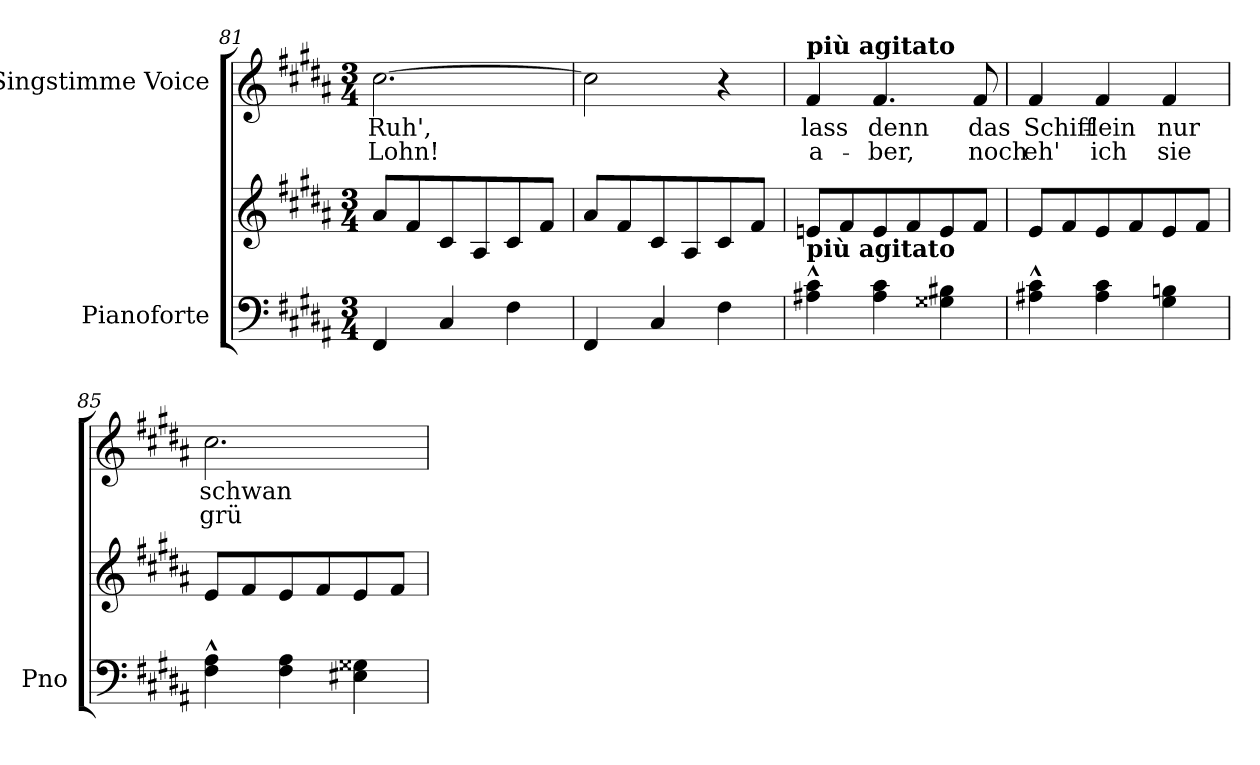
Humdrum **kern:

**kern	**kern	**kern	**text	**text
*part2	*part2	*part1	*part1	*part1
*staff3	*staff2	*staff1	*staff1	*staff1
*I"Pianoforte	*	*I"Singstimme Voice	*	*
*I'Pno	*	*	*	*
*clefF4	*clefG2	*clefG2	*	*
*k[f#c#g#d#a#]	*k[f#c#g#d#a#]	*k[f#c#g#d#a#]	*	*
*M3/4	*M3/4	*M3/4	*	*
=81	=81	=81	=81	=81
!	!	!	!LO:LY:b	!LO:LY:b
4FF#/	8a#/L	[2.cc#\	Ruh',	Lohn!
.	8f#/	.	.	.
4C#/	8c#/	.	.	.
.	8A#/	.	.	.
4F#\	8c#/	.	.	.
.	8f#/J	.	.	.
=82	=82	=82	=82	=82
4FF#/	8a#/L	2cc#\]	.	.
.	8f#/	.	.	.
4C#/	8c#/	.	.	.
.	8A#/	.	.	.
4F#\	8c#/	4r	.	.
.	8f#/J	.	.	.
=83	=83	=83	=83	=83
!	!	!LO:TX:a:B:t=più agitato	!	!
!LO:TX:a:B:t=più agitato	!	!	!	!
!	!	!	!LO:LY:b	!LO:LY:b
4A#X\^^ 4c#\^^	8en/L	4f#/	lass	a-
.	8f#/	.	.	.
!	!	!	!LO:LY:b	!LO:LY:b
4A#\ 4c#\	8e/	4.f#/	denn	-ber,
.	8f#/	.	.	.
4G##X\ 4B#X\	8e/	.	.	.
!	!	!	!LO:LY:b	!LO:LY:b
.	8f#/J	8f#/	das	noch
=84	=84	=84	=84	=84
!	!	!	!LO:LY:b	!LO:LY:b
4A#X\^^ 4c#\^^	8e/L	4f#/	Schiff-	eh'
.	8f#/	.	.	.
!	!	!	!LO:LY:b	!LO:LY:b
4A#\ 4c#\	8e/	4f#/	-lein	ich
.	8f#/	.	.	.
!	!	!	!LO:LY:b	!LO:LY:b
4G#\ 4Bn\	8e/	4f#/	nur	sie
.	8f#/J	.	.	.
!!LO:LB:g=z
=85	=85	=85	=85	=85
!	!	!	!LO:LY:b	!LO:LY:b
4F#\^^ 4A#\^^	8e/L	2.cc#\	schwan-	grü-
.	8f#/	.	.	.
4F#\ 4A#\	8e/	.	.	.
.	8f#/	.	.	.
4E#X\ 4G##X\	8e/	.	.	.
.	8f#/J	.	.	.
=	=	=	=	=
*-	*-	*-	*-	*-
